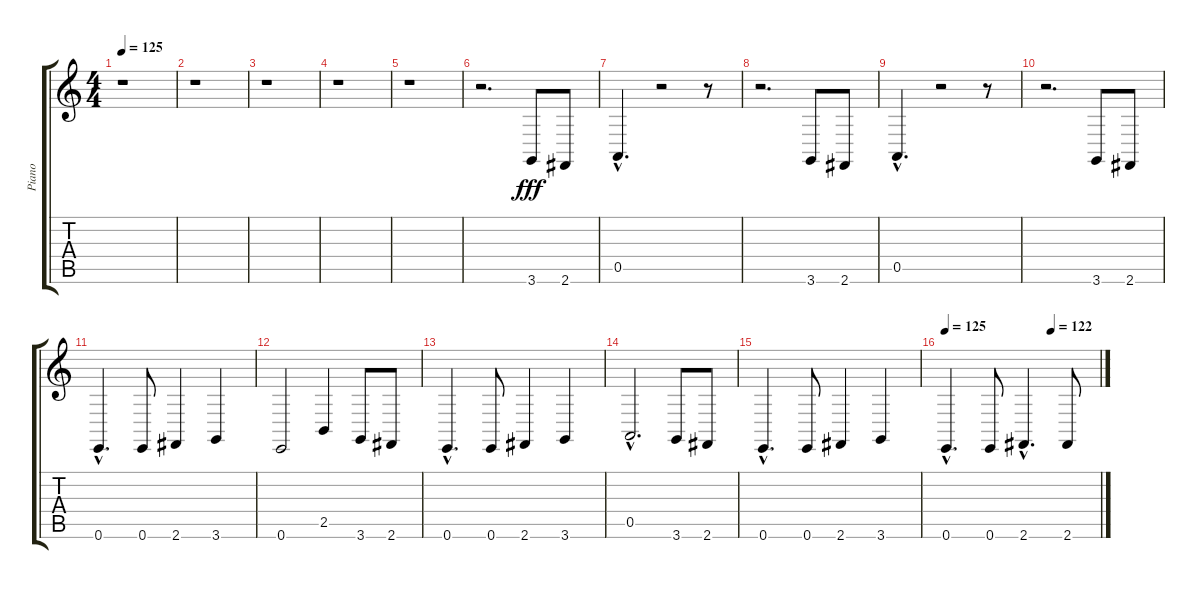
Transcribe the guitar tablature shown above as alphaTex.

\track ("Piano" "Piano") {instrument acousticgrandpiano}
\staff {score tabs}
\tuning (E4 B3 G3 D3 A2 E2) {hide}
\ts (4 4)
\tempo 125
\clef g2
\ks c
r.1{dy fff instrument acousticgrandpiano} |
r.1 |
r.1 |
r.1 |
r.1 |
r.2{d} 3.6.8{instrument overdrivenguitar} 2.6.8 |
0.5{hac}.4{d} r.2 r.8 |
r.2{d} 3.6.8 2.6.8 |
0.5{hac}.4{d} r.2 r.8 |
r.2{d} 3.6.8 2.6.8 |
0.6{hac}.4{d} 0.6.8 2.6.4 3.6.4 |
0.6.2 2.5.4 3.6.8 2.6.8 |
0.6{hac}.4{d} 0.6.8 2.6.4 3.6.4 |
0.5{hac}.2{d} 3.6.8 2.6.8 |
0.6{hac}.4{d} 0.6.8 2.6.4 3.6.4 |
\tempo 125
\tempo (122 0.6875)
0.6{hac}.4{d} 0.6.8 2.6{hac}.4{d} 2.6.8
